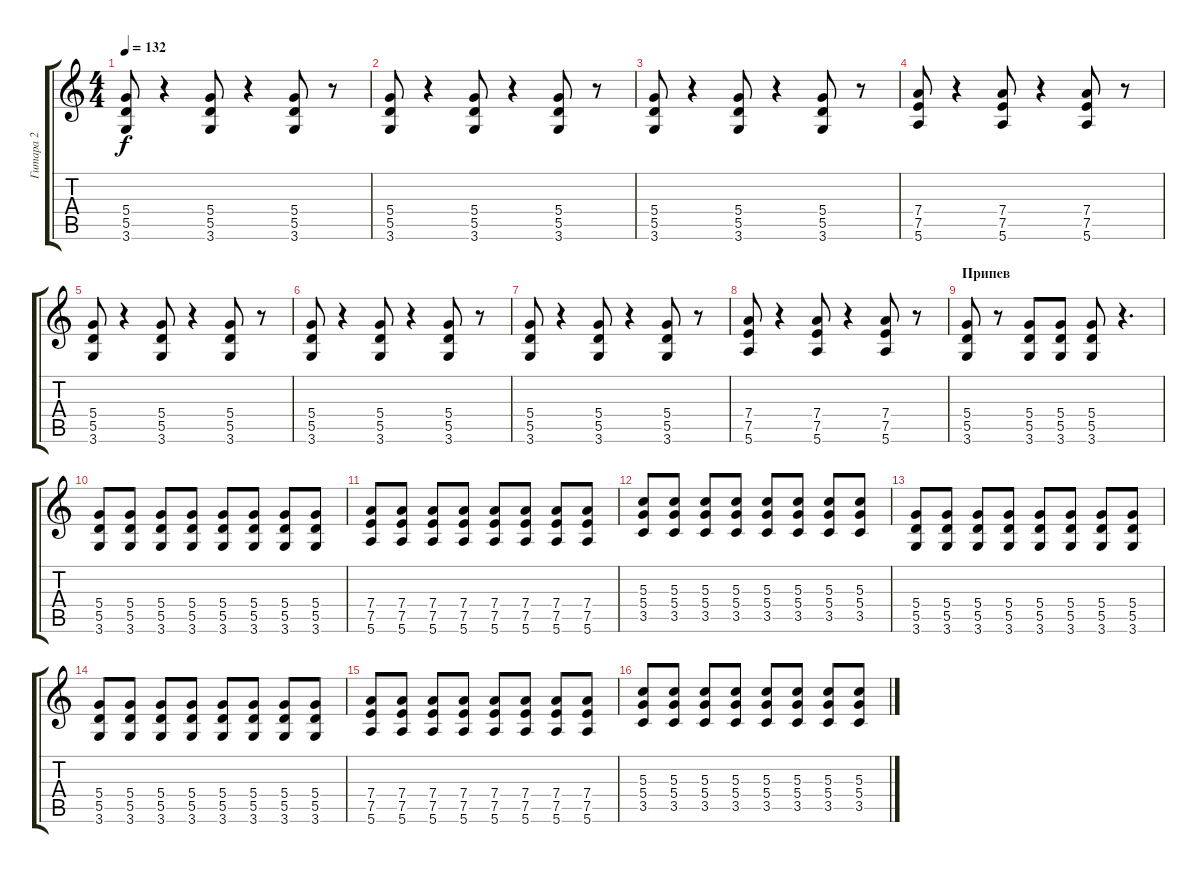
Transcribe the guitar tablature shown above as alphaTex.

\track ("Гитара 2" "Гитара 2") {instrument distortionguitar}
\staff {score tabs}
\tuning (E4 B3 G3 D3 A2 E2) {hide}
\ts (4 4)
\tempo 132
\clef g2
\ks c
(5.4 5.5 3.6).8{dy f} r.4 (5.4 5.5 3.6).8 r.4 (5.4 5.5 3.6).8 r.8 |
(5.4 5.5 3.6).8 r.4 (5.4 5.5 3.6).8 r.4 (5.4 5.5 3.6).8 r.8 |
(5.4 5.5 3.6).8 r.4 (5.4 5.5 3.6).8 r.4 (5.4 5.5 3.6).8 r.8 |
(7.4 7.5 5.6).8 r.4 (7.4 7.5 5.6).8 r.4 (7.4 7.5 5.6).8 r.8 |
(5.4 5.5 3.6).8 r.4 (5.4 5.5 3.6).8 r.4 (5.4 5.5 3.6).8 r.8 |
(5.4 5.5 3.6).8 r.4 (5.4 5.5 3.6).8 r.4 (5.4 5.5 3.6).8 r.8 |
(5.4 5.5 3.6).8 r.4 (5.4 5.5 3.6).8 r.4 (5.4 5.5 3.6).8 r.8 |
(7.4 7.5 5.6).8 r.4 (7.4 7.5 5.6).8 r.4 (7.4 7.5 5.6).8 r.8 |
\section ("" "Припев")
(5.4 5.5 3.6).8 r.8 (5.4 5.5 3.6).8 (5.4 5.5 3.6).8 (5.4 5.5 3.6).8 r.4{d} |
(5.4 5.5 3.6).8 (5.4 5.5 3.6).8 (5.4 5.5 3.6).8 (5.4 5.5 3.6).8 (5.4 5.5 3.6).8 (5.4 5.5 3.6).8 (5.4 5.5 3.6).8 (5.4 5.5 3.6).8 |
(7.4 7.5 5.6).8 (7.4 7.5 5.6).8 (7.4 7.5 5.6).8 (7.4 7.5 5.6).8 (7.4 7.5 5.6).8 (7.4 7.5 5.6).8 (7.4 7.5 5.6).8 (7.4 7.5 5.6).8 |
(5.3 5.4 3.5).8 (5.3 5.4 3.5).8 (5.3 5.4 3.5).8 (5.3 5.4 3.5).8 (5.3 5.4 3.5).8 (5.3 5.4 3.5).8 (5.3 5.4 3.5).8 (5.3 5.4 3.5).8 |
(5.4 5.5 3.6).8 (5.4 5.5 3.6).8 (5.4 5.5 3.6).8 (5.4 5.5 3.6).8 (5.4 5.5 3.6).8 (5.4 5.5 3.6).8 (5.4 5.5 3.6).8 (5.4 5.5 3.6).8 |
(5.4 5.5 3.6).8 (5.4 5.5 3.6).8 (5.4 5.5 3.6).8 (5.4 5.5 3.6).8 (5.4 5.5 3.6).8 (5.4 5.5 3.6).8 (5.4 5.5 3.6).8 (5.4 5.5 3.6).8 |
(7.4 7.5 5.6).8 (7.4 7.5 5.6).8 (7.4 7.5 5.6).8 (7.4 7.5 5.6).8 (7.4 7.5 5.6).8 (7.4 7.5 5.6).8 (7.4 7.5 5.6).8 (7.4 7.5 5.6).8 |
(5.3 5.4 3.5).8 (5.3 5.4 3.5).8 (5.3 5.4 3.5).8 (5.3 5.4 3.5).8 (5.3 5.4 3.5).8 (5.3 5.4 3.5).8 (5.3 5.4 3.5).8 (5.3 5.4 3.5).8
